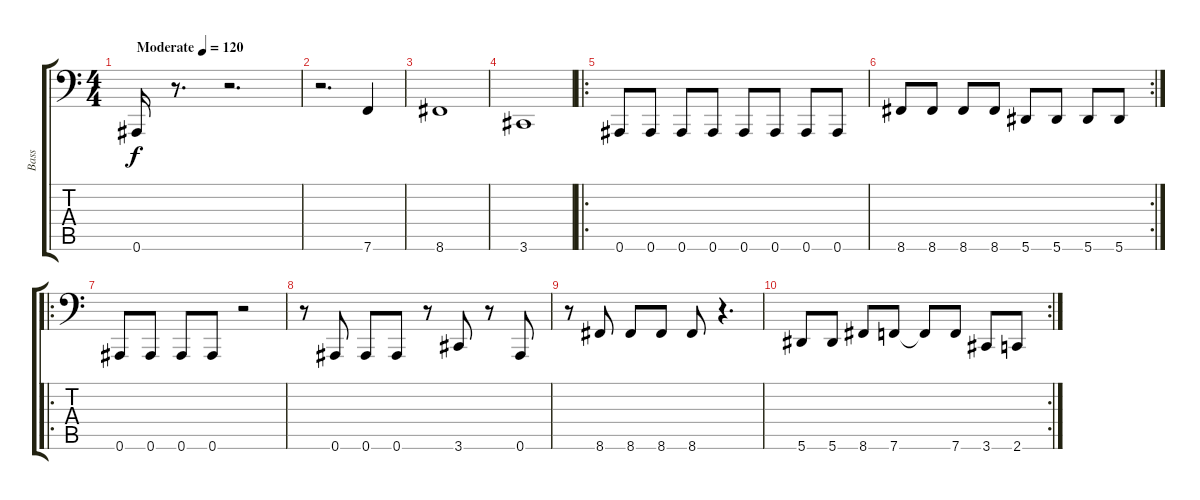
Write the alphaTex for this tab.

\track ("Bass" "Bass") {instrument electricbasspick}
\staff {score tabs}
\tuning (C3 G2 Eb2 Bb1 F1 Bb0) {hide}
\ts (4 4)
\tempo (120 "Moderate")
\clef f4
\ks c
0.6.16{dy f instrument electricbasspick} r.8{d} r.2{d} |
r.2{d} 7.6.4 |
8.6.1 |
3.6.1 |
\ro
0.6.8 0.6.8 0.6.8 0.6.8 0.6.8 0.6.8 0.6.8 0.6.8 |
\rc 2
8.6.8 8.6.8 8.6.8 8.6.8 5.6.8 5.6.8 5.6.8 5.6.8 |
\ro
0.6.8 0.6.8 0.6.8 0.6.8 r.2 |
r.8 0.6.8 0.6.8 0.6.8 r.8 3.6.8 r.8 0.6.8 |
r.8 8.6.8 8.6.8 8.6.8 8.6.8 r.4{d} |
\rc 2
5.6.8 5.6.8 8.6.8 7.6.8 7.6{t}.8 7.6.8 3.6.8 2.6.8
